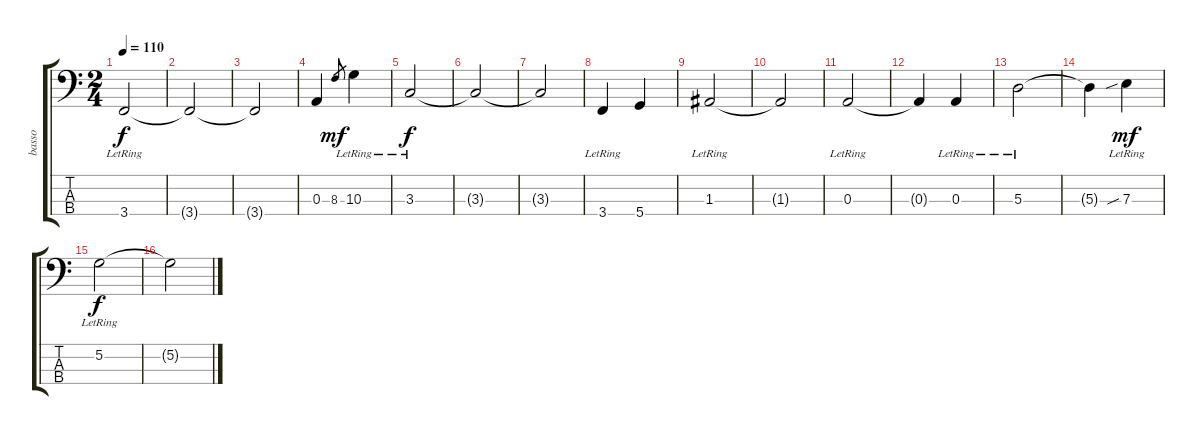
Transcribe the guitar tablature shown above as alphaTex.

\track ("basso" "basso") {instrument electricbassfinger}
\staff {score tabs}
\tuning (G2 D2 A1 D1) {hide}
\ts (2 4)
\tempo 110
\clef f4
\ks c
3.4{lr}.2{dy f} |
3.4{t}.2 |
3.4{t}.2 |
0.3.4 8.3.8{gr dy mf} 10.3{lr}.4 |
3.3{lr}.2{dy f} |
3.3{t}.2 |
3.3{t}.2 |
3.4{lr}.4 5.4.4 |
1.3{lr}.2 |
1.3{t}.2 |
0.3{lr}.2 |
0.3{t}.4 0.3{lr}.4 |
5.3{lr}.2 |
5.3{t}.4 7.3{sib lr}.4{dy mf} |
5.2{lr}.2{dy f} |
5.2{t}.2
